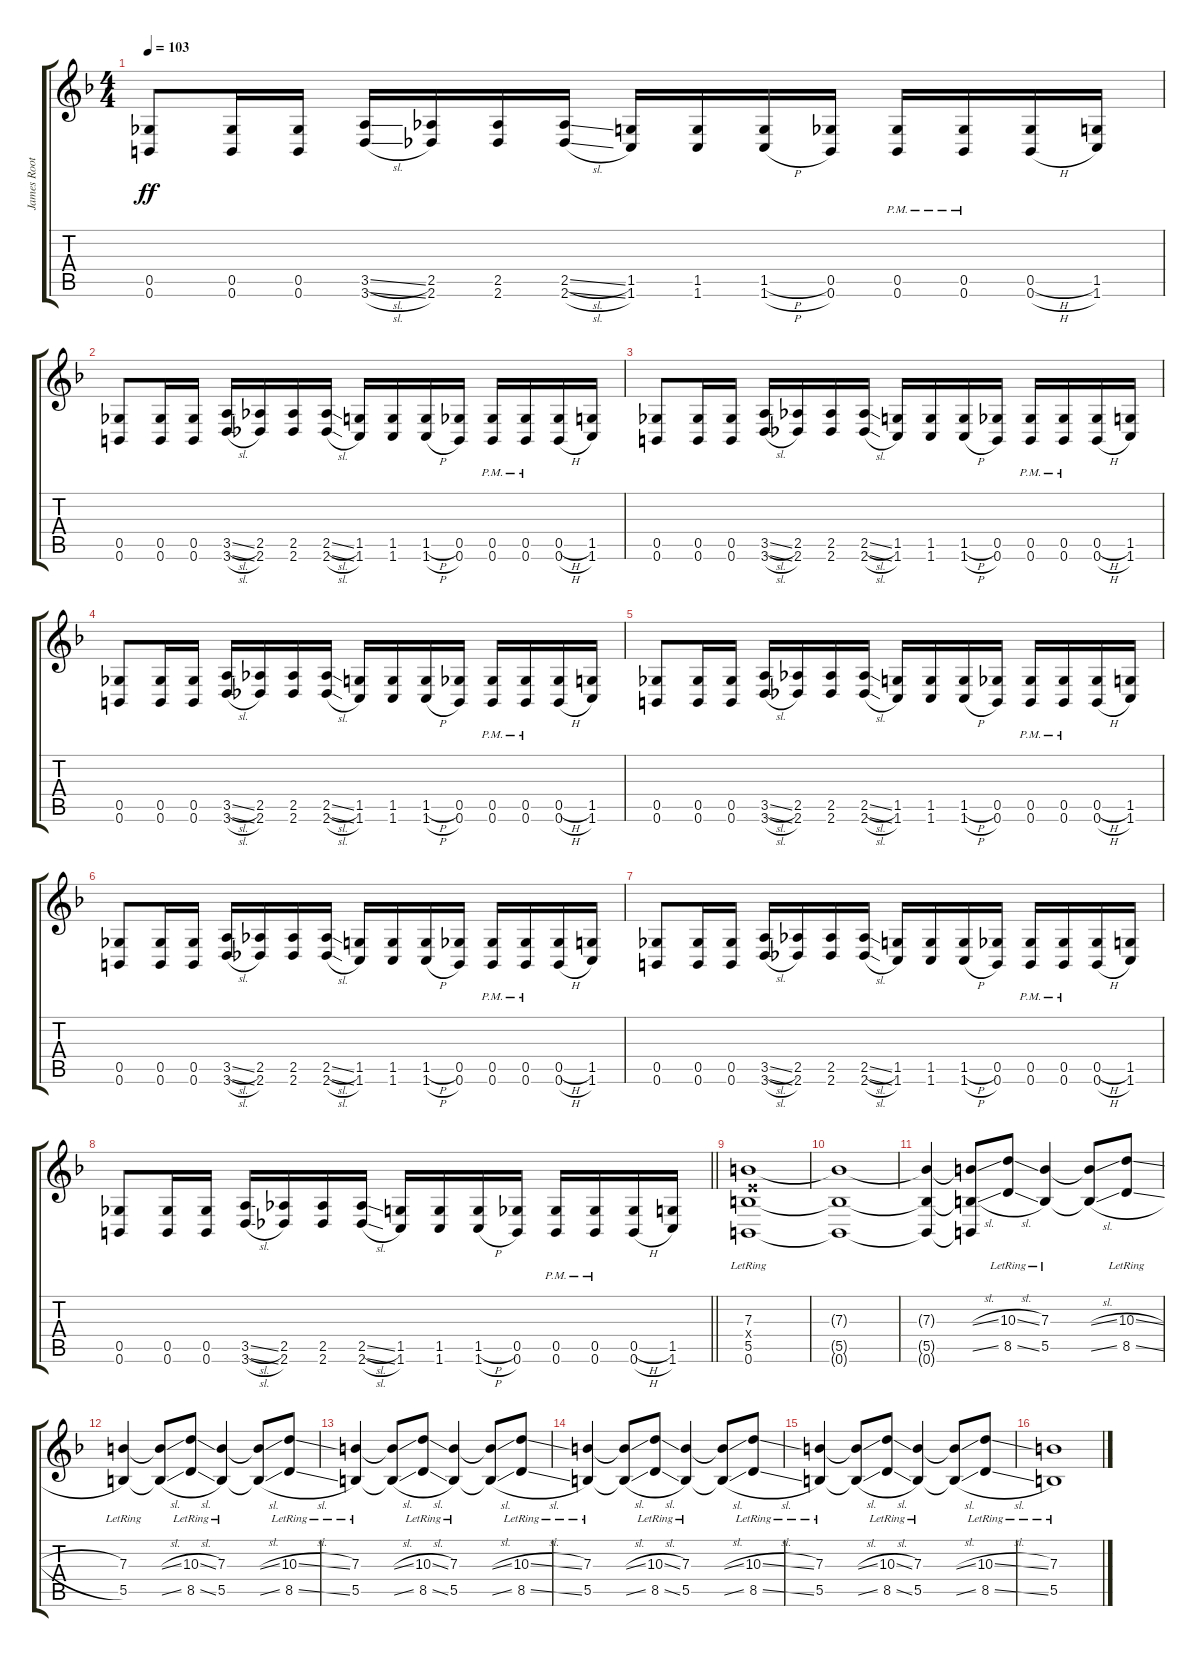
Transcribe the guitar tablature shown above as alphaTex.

\track ("James Root 1" "James Root") {instrument distortionguitar}
\staff {score tabs}
\tuning (Db4 Ab3 E3 B2 Gb2 B1) {hide}
\ts (4 4)
\tempo 103
\clef g2
\ks f
(0.5 0.6).8{dy ff} (0.5 0.6).16 (0.5 0.6).16 (3.5{sl} 3.6{sl}).16 (2.5 2.6).16 (2.5 2.6).16 (2.5{sl} 2.6{sl}).16 (1.5 1.6).16 (1.5 1.6).16 (1.5{h} 1.6{h}).16 (0.5 0.6).16 (0.5{pm} 0.6{pm}).16 (0.5{pm} 0.6{pm}).16 (0.5{h} 0.6{h}).16 (1.5 1.6).16 |
(0.5 0.6).8 (0.5 0.6).16 (0.5 0.6).16 (3.5{sl} 3.6{sl}).16 (2.5 2.6).16 (2.5 2.6).16 (2.5{sl} 2.6{sl}).16 (1.5 1.6).16 (1.5 1.6).16 (1.5{h} 1.6{h}).16 (0.5 0.6).16 (0.5{pm} 0.6{pm}).16 (0.5{pm} 0.6{pm}).16 (0.5{h} 0.6{h}).16 (1.5 1.6).16 |
(0.5 0.6).8 (0.5 0.6).16 (0.5 0.6).16 (3.5{sl} 3.6{sl}).16 (2.5 2.6).16 (2.5 2.6).16 (2.5{sl} 2.6{sl}).16 (1.5 1.6).16 (1.5 1.6).16 (1.5{h} 1.6{h}).16 (0.5 0.6).16 (0.5{pm} 0.6{pm}).16 (0.5{pm} 0.6{pm}).16 (0.5{h} 0.6{h}).16 (1.5 1.6).16 |
(0.5 0.6).8 (0.5 0.6).16 (0.5 0.6).16 (3.5{sl} 3.6{sl}).16 (2.5 2.6).16 (2.5 2.6).16 (2.5{sl} 2.6{sl}).16 (1.5 1.6).16 (1.5 1.6).16 (1.5{h} 1.6{h}).16 (0.5 0.6).16 (0.5{pm} 0.6{pm}).16 (0.5{pm} 0.6{pm}).16 (0.5{h} 0.6{h}).16 (1.5 1.6).16 |
(0.5 0.6).8 (0.5 0.6).16 (0.5 0.6).16 (3.5{sl} 3.6{sl}).16 (2.5 2.6).16 (2.5 2.6).16 (2.5{sl} 2.6{sl}).16 (1.5 1.6).16 (1.5 1.6).16 (1.5{h} 1.6{h}).16 (0.5 0.6).16 (0.5{pm} 0.6{pm}).16 (0.5{pm} 0.6{pm}).16 (0.5{h} 0.6{h}).16 (1.5 1.6).16 |
(0.5 0.6).8 (0.5 0.6).16 (0.5 0.6).16 (3.5{sl} 3.6{sl}).16 (2.5 2.6).16 (2.5 2.6).16 (2.5{sl} 2.6{sl}).16 (1.5 1.6).16 (1.5 1.6).16 (1.5{h} 1.6{h}).16 (0.5 0.6).16 (0.5{pm} 0.6{pm}).16 (0.5{pm} 0.6{pm}).16 (0.5{h} 0.6{h}).16 (1.5 1.6).16 |
(0.5 0.6).8 (0.5 0.6).16 (0.5 0.6).16 (3.5{sl} 3.6{sl}).16 (2.5 2.6).16 (2.5 2.6).16 (2.5{sl} 2.6{sl}).16 (1.5 1.6).16 (1.5 1.6).16 (1.5{h} 1.6{h}).16 (0.5 0.6).16 (0.5{pm} 0.6{pm}).16 (0.5{pm} 0.6{pm}).16 (0.5{h} 0.6{h}).16 (1.5 1.6).16 |
\barLineRight lightlight
(0.5 0.6).8 (0.5 0.6).16 (0.5 0.6).16 (3.5{sl} 3.6{sl}).16 (2.5 2.6).16 (2.5 2.6).16 (2.5{sl} 2.6{sl}).16 (1.5 1.6).16 (1.5 1.6).16 (1.5{h} 1.6{h}).16 (0.5 0.6).16 (0.5{pm} 0.6{pm}).16 (0.5{pm} 0.6{pm}).16 (0.5{h} 0.6{h}).16 (1.5 1.6).16 |
(7.3{lr} 5.4{x} 5.5{lr} 0.6{lr}).1 |
(7.3{t} 5.5{t} 0.6{t}).1 |
(7.3{t} 5.5{t} 0.6{t}).4 (7.3{sl t} 5.5{sl t} 0.6{t}).8 (10.3{sl lr} 8.5{sl lr}).8 (7.3{lr} 5.5{lr}).4 (7.3{sl t} 5.5{sl t}).8 (10.3{sl lr} 8.5{sl lr}).8 |
(7.3{lr} 5.5{lr}).4 (7.3{sl t} 5.5{sl t}).8 (10.3{sl lr} 8.5{sl lr}).8 (7.3{lr} 5.5{lr}).4 (7.3{sl t} 5.5{sl t}).8 (10.3{sl lr} 8.5{sl lr}).8 |
(7.3{lr} 5.5{lr}).4 (7.3{sl t} 5.5{sl t}).8 (10.3{sl lr} 8.5{sl lr}).8 (7.3{lr} 5.5{lr}).4 (7.3{sl t} 5.5{sl t}).8 (10.3{sl lr} 8.5{sl lr}).8 |
(7.3{lr} 5.5{lr}).4 (7.3{sl t} 5.5{sl t}).8 (10.3{sl lr} 8.5{sl lr}).8 (7.3{lr} 5.5{lr}).4 (7.3{sl t} 5.5{sl t}).8 (10.3{sl lr} 8.5{sl lr}).8 |
(7.3{lr} 5.5{lr}).4 (7.3{sl t} 5.5{sl t}).8 (10.3{sl lr} 8.5{sl lr}).8 (7.3{lr} 5.5{lr}).4 (7.3{sl t} 5.5{sl t}).8 (10.3{sl lr} 8.5{sl lr}).8 |
(7.3{lr} 5.5{lr}).1
